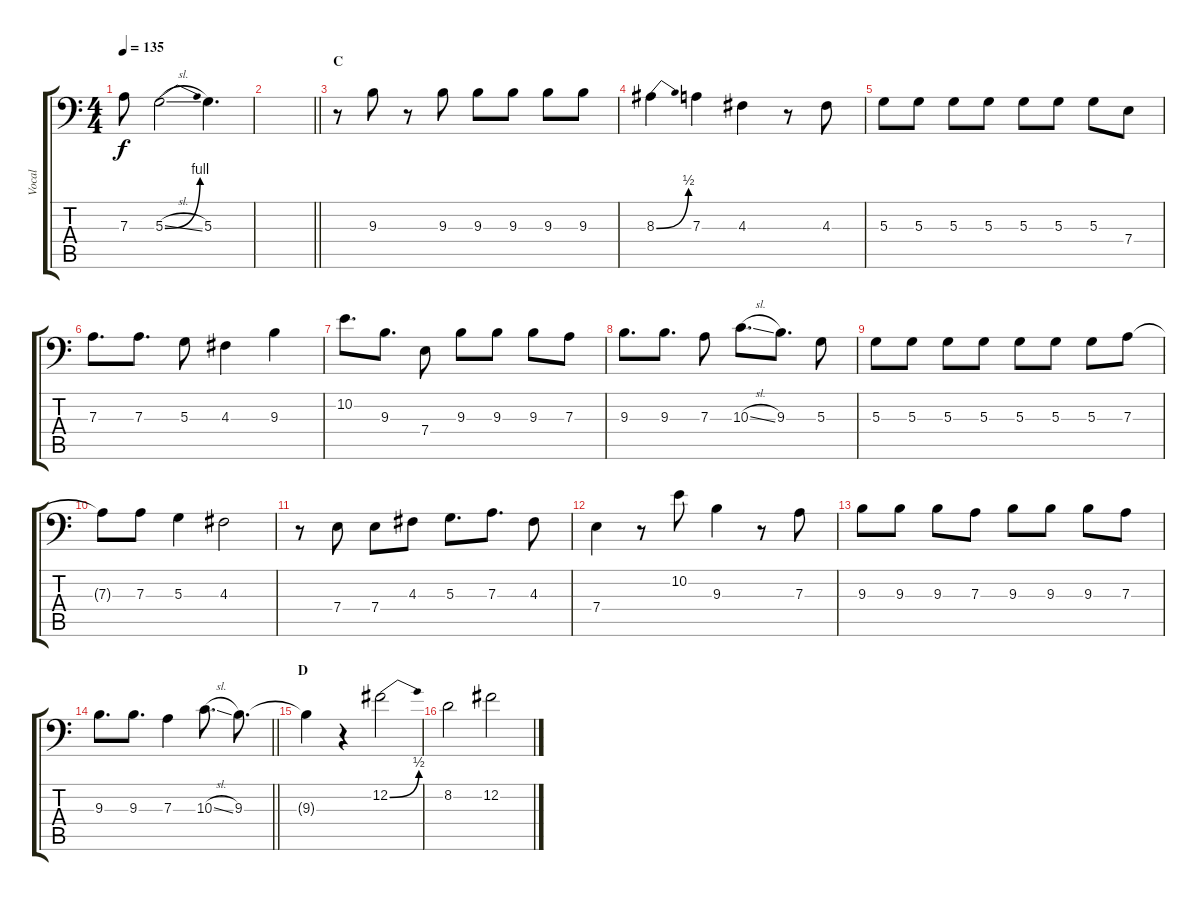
\track ("Vocal" "Vocal") {instrument lead2sawtooth}
\staff {score tabs}
\tuning (B3 Gb3 D3 A2 E2 A1) {hide}
\ts (4 4)
\tempo 135
\clef f4
\ks c
7.3{t}.8{dy f} 5.3{be (bend 0 0 60 4) sl}.2 5.3.4{d} |
\barLineRight lightlight
|
\section ("" "C")
r.8 9.3.8 r.8 9.3.8 9.3.8 9.3.8 9.3.8 9.3.8 |
8.3{be (bend 0 0 60 2)}.4 7.3.4 4.3.4 r.8 4.3.8 |
5.3.8 5.3.8 5.3.8 5.3.8 5.3.8 5.3.8 5.3.8 7.4.8 |
7.3.8{d} 7.3.8{d} 5.3.8 4.3.4 9.3.4 |
10.2.8{d} 9.3.8{d} 7.4.8 9.3.8 9.3.8 9.3.8 7.3.8 |
9.3.8{d} 9.3.8{d} 7.3.8 10.3{sl}.8{d} 9.3.8{d} 5.3.8 |
5.3.8 5.3.8 5.3.8 5.3.8 5.3.8 5.3.8 5.3.8 7.3.8 |
7.3{t}.8 7.3.8 5.3.4 4.3.2 |
r.8 7.4.8 7.4.8 4.3.8 5.3.8{d} 7.3.8{d} 4.3.8 |
7.4.4 r.8 10.2.8 9.3.4 r.8 7.3.8 |
9.3.8 9.3.8 9.3.8 7.3.8 9.3.8 9.3.8 9.3.8 7.3.8 |
\barLineRight lightlight
9.3.8{d} 9.3.8{d} 7.3.4 10.3{sl}.8{d} 9.3.8{d} |
\section ("" "D")
9.3{t}.4 r.4 12.2{be (bend 0 0 60 2)}.2 |
8.2.2 12.2.2
